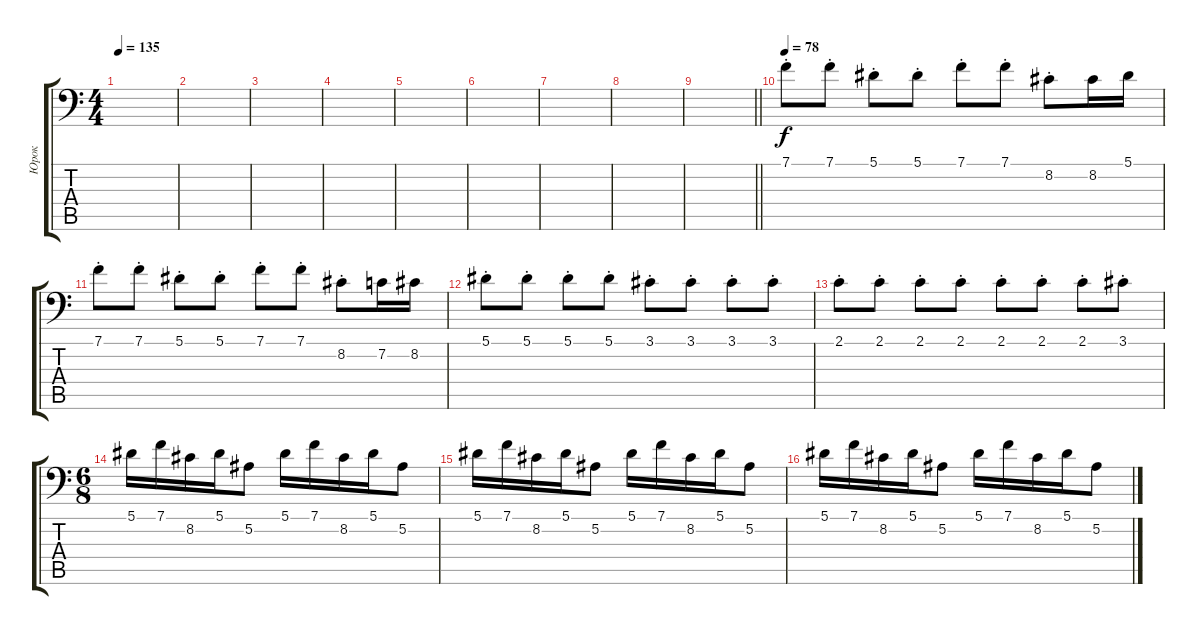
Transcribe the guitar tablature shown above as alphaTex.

\track ("Юрок" "Юрок") {instrument stringensemble2}
\staff {score tabs}
\tuning (Bb3 F3 Db3 Ab2 Eb2 Ab1) {hide}
\ts (4 4)
\tempo 135
\clef f4
\ks c
|
|
|
|
|
|
|
|
\barLineRight lightlight
|
\tempo 78
7.1{st}.8 7.1{st}.8 5.1{st}.8 5.1{st}.8 7.1{st}.8 7.1{st}.8 8.2{st}.8 8.2.16 5.1.16 |
7.1{st}.8 7.1{st}.8 5.1{st}.8 5.1{st}.8 7.1{st}.8 7.1{st}.8 8.2{st}.8 7.2.16 8.2.16 |
5.1{st}.8 5.1{st}.8 5.1{st}.8 5.1{st}.8 3.1{st}.8 3.1{st}.8 3.1{st}.8 3.1{st}.8 |
2.1{st}.8 2.1{st}.8 2.1{st}.8 2.1{st}.8 2.1{st}.8 2.1{st}.8 2.1{st}.8 3.1{st}.8 |
\ts (6 8)
5.1.16 7.1.16 8.2.16 5.1.16 5.2.8 5.1.16 7.1.16 8.2.16 5.1.16 5.2.8 |
5.1.16 7.1.16 8.2.16 5.1.16 5.2.8 5.1.16 7.1.16 8.2.16 5.1.16 5.2.8 |
5.1.16 7.1.16 8.2.16 5.1.16 5.2.8 5.1.16 7.1.16 8.2.16 5.1.16 5.2.8
